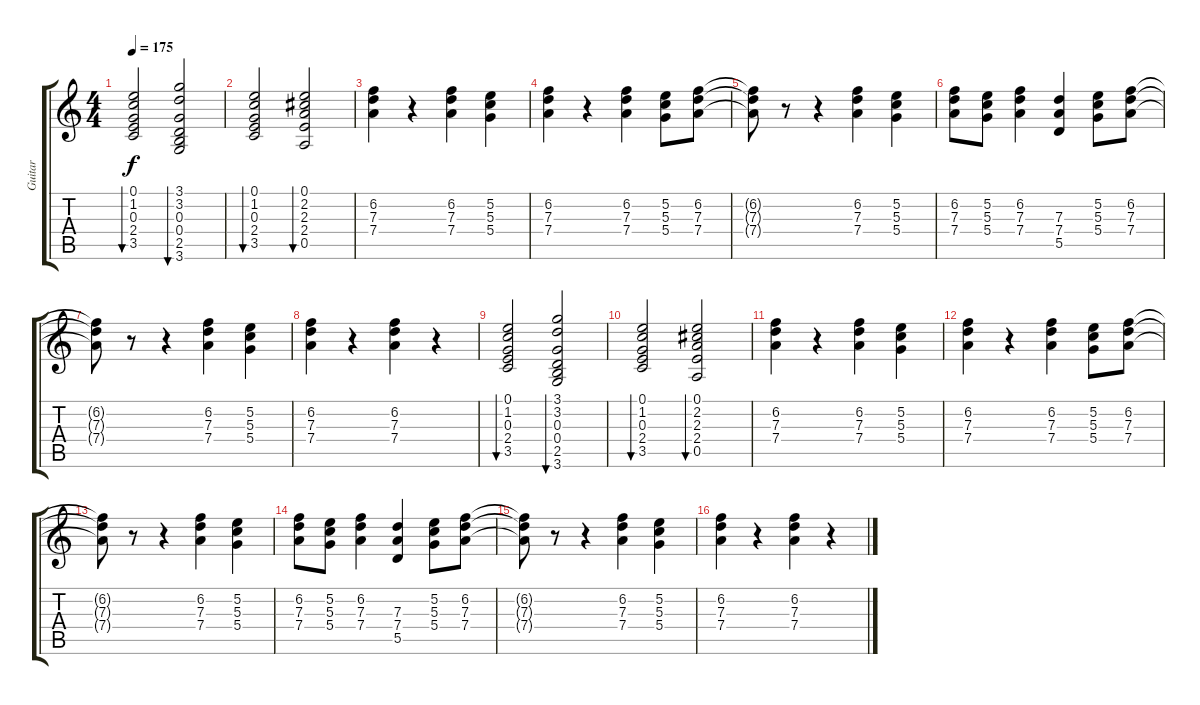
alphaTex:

\track ("Guitar" "Guitar") {instrument acousticguitarsteel}
\staff {score tabs}
\tuning (E4 B3 G3 D3 A2 E2) {hide}
\ts (4 4)
\tempo 175
\clef g2
\ks c
(0.1 1.2 0.3 2.4 3.5).2{bu 240 dy f} (3.1 3.2 0.3 0.4 2.5 3.6).2{bu 240} |
(0.1 1.2 0.3 2.4 3.5).2{bu 240} (0.1 2.2 2.3 2.4 0.5).2{bu 240} |
(6.2 7.3 7.4).4 r.4 (6.2 7.3 7.4).4 (5.2 5.3 5.4).4 |
(6.2 7.3 7.4).4 r.4 (6.2 7.3 7.4).4 (5.2 5.3 5.4).8 (6.2 7.3 7.4).8 |
(6.2{t} 7.3{t} 7.4{t}).8 r.8 r.4 (6.2 7.3 7.4).4 (5.2 5.3 5.4).4 |
(6.2 7.3 7.4).8 (5.2 5.3 5.4).8 (6.2 7.3 7.4).4 (7.3 7.4 5.5).4 (5.2 5.3 5.4).8 (6.2 7.3 7.4).8 |
(6.2{t} 7.3{t} 7.4{t}).8 r.8 r.4 (6.2 7.3 7.4).4 (5.2 5.3 5.4).4 |
(6.2 7.3 7.4).4 r.4 (6.2 7.3 7.4).4 r.4 |
(0.1 1.2 0.3 2.4 3.5).2{bu 240} (3.1 3.2 0.3 0.4 2.5 3.6).2{bu 240} |
(0.1 1.2 0.3 2.4 3.5).2{bu 240} (0.1 2.2 2.3 2.4 0.5).2{bu 240} |
(6.2 7.3 7.4).4 r.4 (6.2 7.3 7.4).4 (5.2 5.3 5.4).4 |
(6.2 7.3 7.4).4 r.4 (6.2 7.3 7.4).4 (5.2 5.3 5.4).8 (6.2 7.3 7.4).8 |
(6.2{t} 7.3{t} 7.4{t}).8 r.8 r.4 (6.2 7.3 7.4).4 (5.2 5.3 5.4).4 |
(6.2 7.3 7.4).8 (5.2 5.3 5.4).8 (6.2 7.3 7.4).4 (7.3 7.4 5.5).4 (5.2 5.3 5.4).8 (6.2 7.3 7.4).8 |
(6.2{t} 7.3{t} 7.4{t}).8 r.8 r.4 (6.2 7.3 7.4).4 (5.2 5.3 5.4).4 |
(6.2 7.3 7.4).4 r.4 (6.2 7.3 7.4).4 r.4
